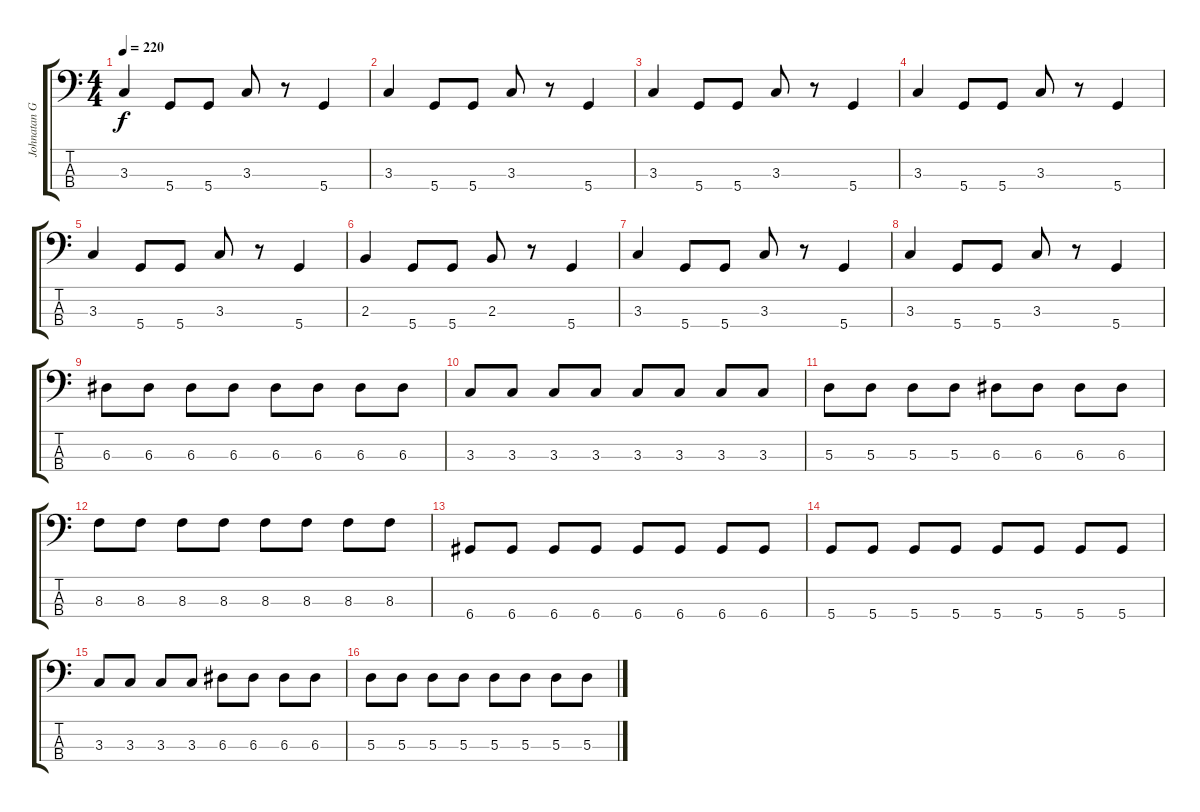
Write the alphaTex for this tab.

\track ("Johnatan Gallant" "Johnatan G") {instrument electricbassfinger}
\staff {score tabs}
\tuning (G2 D2 A1 D1) {hide}
\ts (4 4)
\tempo 220
\clef f4
\ks c
3.3.4{dy f} 5.4.8 5.4.8 3.3.8 r.8 5.4.4 |
3.3.4 5.4.8 5.4.8 3.3.8 r.8 5.4.4 |
3.3.4 5.4.8 5.4.8 3.3.8 r.8 5.4.4 |
3.3.4 5.4.8 5.4.8 3.3.8 r.8 5.4.4 |
3.3.4 5.4.8 5.4.8 3.3.8 r.8 5.4.4 |
2.3.4 5.4.8 5.4.8 2.3.8 r.8 5.4.4 |
3.3.4 5.4.8 5.4.8 3.3.8 r.8 5.4.4 |
3.3.4 5.4.8 5.4.8 3.3.8 r.8 5.4.4 |
6.3.8 6.3.8 6.3.8 6.3.8 6.3.8 6.3.8 6.3.8 6.3.8 |
3.3.8 3.3.8 3.3.8 3.3.8 3.3.8 3.3.8 3.3.8 3.3.8 |
5.3.8 5.3.8 5.3.8 5.3.8 6.3.8 6.3.8 6.3.8 6.3.8 |
8.3.8 8.3.8 8.3.8 8.3.8 8.3.8 8.3.8 8.3.8 8.3.8 |
6.4.8 6.4.8 6.4.8 6.4.8 6.4.8 6.4.8 6.4.8 6.4.8 |
5.4.8 5.4.8 5.4.8 5.4.8 5.4.8 5.4.8 5.4.8 5.4.8 |
3.3.8 3.3.8 3.3.8 3.3.8 6.3.8 6.3.8 6.3.8 6.3.8 |
5.3.8 5.3.8 5.3.8 5.3.8 5.3.8 5.3.8 5.3.8 5.3.8
